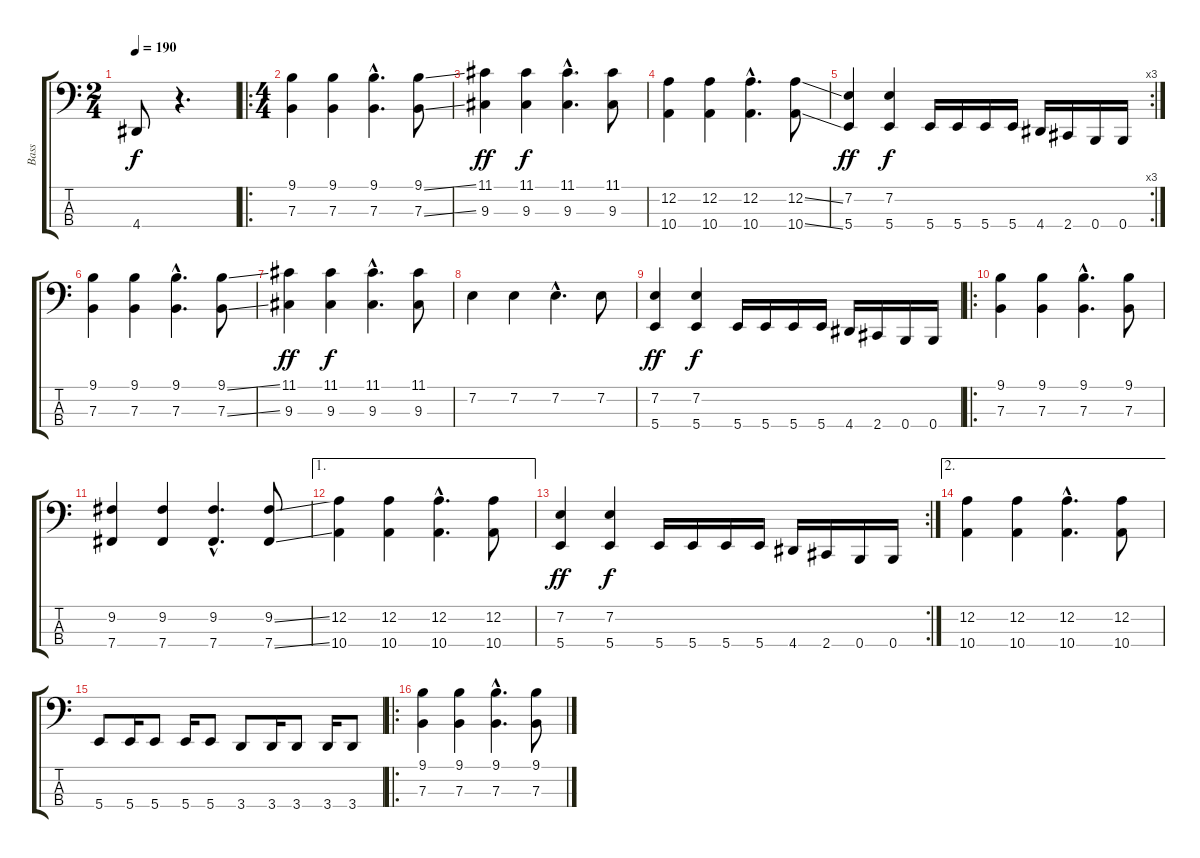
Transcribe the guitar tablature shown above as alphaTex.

\track ("Bass" "Bass") {instrument electricbasspick}
\staff {score tabs}
\tuning (D2 A1 E1 B0) {hide}
\ts (2 4)
\tempo 190
\clef f4
\ks c
4.4.8{dy f} r.4{d} |
\ro
\ts (4 4)
(9.1 7.3).4 (9.1 7.3).4 (9.1{hac} 7.3{hac}).4{d} (9.1{ss} 7.3{ss}).8 |
(11.1 9.3).4{dy ff} (11.1 9.3).4{dy f} (11.1{hac} 9.3{hac}).4{d} (11.1 9.3).8 |
(12.2 10.4).4 (12.2 10.4).4 (12.2{hac} 10.4{hac}).4{d} (12.2{ss} 10.4{ss}).8 |
\rc 3
(7.2 5.4).4{dy ff} (7.2 5.4).4{dy f} 5.4.16 5.4.16 5.4.16 5.4.16 4.4.16 2.4.16 0.4.16 0.4.16 |
(9.1 7.3).4 (9.1 7.3).4 (9.1{hac} 7.3{hac}).4{d} (9.1{ss} 7.3{ss}).8 |
(11.1 9.3).4{dy ff} (11.1 9.3).4{dy f} (11.1{hac} 9.3{hac}).4{d} (11.1 9.3).8 |
7.2.4 7.2.4 7.2{hac}.4{d} 7.2.8 |
(7.2 5.4).4{dy ff} (7.2 5.4).4{dy f} 5.4.16 5.4.16 5.4.16 5.4.16 4.4.16 2.4.16 0.4.16 0.4.16 |
\ro
(9.1 7.3).4 (9.1 7.3).4 (9.1{hac} 7.3{hac}).4{d} (9.1 7.3).8 |
(9.2 7.4).4 (9.2 7.4).4 (9.2{hac} 7.4{hac}).4{d} (9.2{ss} 7.4{ss}).8 |
\ae 1
(12.2 10.4).4 (12.2 10.4).4 (12.2{hac} 10.4{hac}).4{d} (12.2 10.4).8 |
\rc 2
(7.2 5.4).4{dy ff} (7.2 5.4).4{dy f} 5.4.16 5.4.16 5.4.16 5.4.16 4.4.16 2.4.16 0.4.16 0.4.16 |
\ae 2
(12.2 10.4).4 (12.2 10.4).4 (12.2{hac} 10.4{hac}).4{d} (12.2 10.4).8 |
5.4.8 5.4.16 5.4.8 5.4.16 5.4.8 3.4.8 3.4.16 3.4.8 3.4.16 3.4.8 |
\ro
(9.1 7.3).4 (9.1 7.3).4 (9.1{hac} 7.3{hac}).4{d} (9.1 7.3).8
